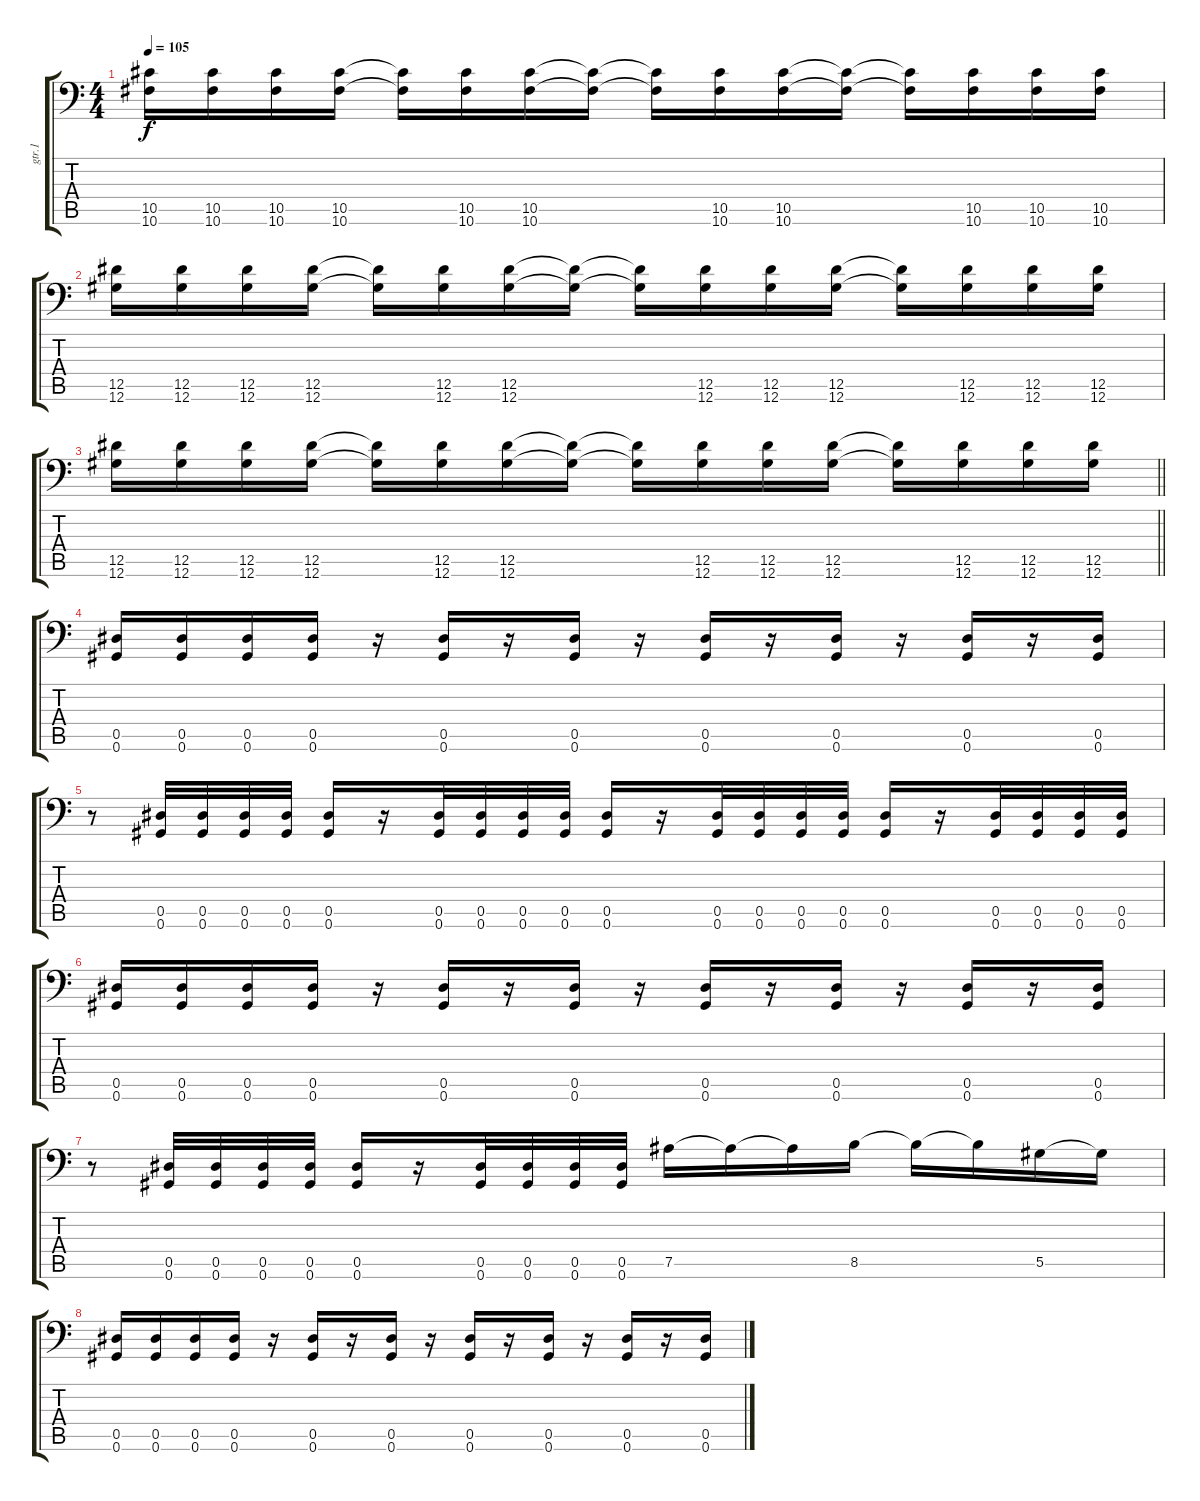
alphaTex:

\track ("gtr.1" "gtr.1") {instrument distortionguitar}
\staff {score tabs}
\tuning (Bb3 F3 Db3 Ab2 Eb2 Ab1) {hide}
\ts (4 4)
\tempo 105
\clef f4
\ks c
(10.5 10.6).16{dy f} (10.5 10.6).16 (10.5 10.6).16 (10.5 10.6).16 (10.5{t} 10.6{t}).16 (10.5 10.6).16 (10.5 10.6).16 (10.5{t} 10.6{t}).16 (10.5{t} 10.6{t}).16 (10.5 10.6).16 (10.5 10.6).16 (10.5{t} 10.6{t}).16 (10.5{t} 10.6{t}).16 (10.5 10.6).16 (10.5 10.6).16 (10.5 10.6).16 |
(12.5 12.6).16 (12.5 12.6).16 (12.5 12.6).16 (12.5 12.6).16 (12.5{t} 12.6{t}).16 (12.5 12.6).16 (12.5 12.6).16 (12.5{t} 12.6{t}).16 (12.5{t} 12.6{t}).16 (12.5 12.6).16 (12.5 12.6).16 (12.5 12.6).16 (12.5{t} 12.6{t}).16 (12.5 12.6).16 (12.5 12.6).16 (12.5 12.6).16 |
\barLineRight lightlight
(12.5 12.6).16 (12.5 12.6).16 (12.5 12.6).16 (12.5 12.6).16 (12.5{t} 12.6{t}).16 (12.5 12.6).16 (12.5 12.6).16 (12.5{t} 12.6{t}).16 (12.5{t} 12.6{t}).16 (12.5 12.6).16 (12.5 12.6).16 (12.5 12.6).16 (12.5{t} 12.6{t}).16 (12.5 12.6).16 (12.5 12.6).16 (12.5 12.6).16 |
\section ("" "")
(0.5 0.6).16 (0.5 0.6).16 (0.5 0.6).16 (0.5 0.6).16 r.16 (0.5 0.6).16 r.16 (0.5 0.6).16 r.16 (0.5 0.6).16 r.16 (0.5 0.6).16 r.16 (0.5 0.6).16 r.16 (0.5 0.6).16 |
r.8 (0.5 0.6).32 (0.5 0.6).32 (0.5 0.6).32 (0.5 0.6).32 (0.5 0.6).16 r.16 (0.5 0.6).32 (0.5 0.6).32 (0.5 0.6).32 (0.5 0.6).32 (0.5 0.6).16 r.16 (0.5 0.6).32 (0.5 0.6).32 (0.5 0.6).32 (0.5 0.6).32 (0.5 0.6).16 r.16 (0.5 0.6).32 (0.5 0.6).32 (0.5 0.6).32 (0.5 0.6).32 |
(0.5 0.6).16 (0.5 0.6).16 (0.5 0.6).16 (0.5 0.6).16 r.16 (0.5 0.6).16 r.16 (0.5 0.6).16 r.16 (0.5 0.6).16 r.16 (0.5 0.6).16 r.16 (0.5 0.6).16 r.16 (0.5 0.6).16 |
r.8 (0.5 0.6).32 (0.5 0.6).32 (0.5 0.6).32 (0.5 0.6).32 (0.5 0.6).16 r.16 (0.5 0.6).32 (0.5 0.6).32 (0.5 0.6).32 (0.5 0.6).32 7.5.16 7.5{t}.16 7.5{t}.16 8.5.16 8.5{t}.16 8.5{t}.16 5.5.16 5.5{t}.16 |
(0.5 0.6).16 (0.5 0.6).16 (0.5 0.6).16 (0.5 0.6).16 r.16 (0.5 0.6).16 r.16 (0.5 0.6).16 r.16 (0.5 0.6).16 r.16 (0.5 0.6).16 r.16 (0.5 0.6).16 r.16 (0.5 0.6).16
